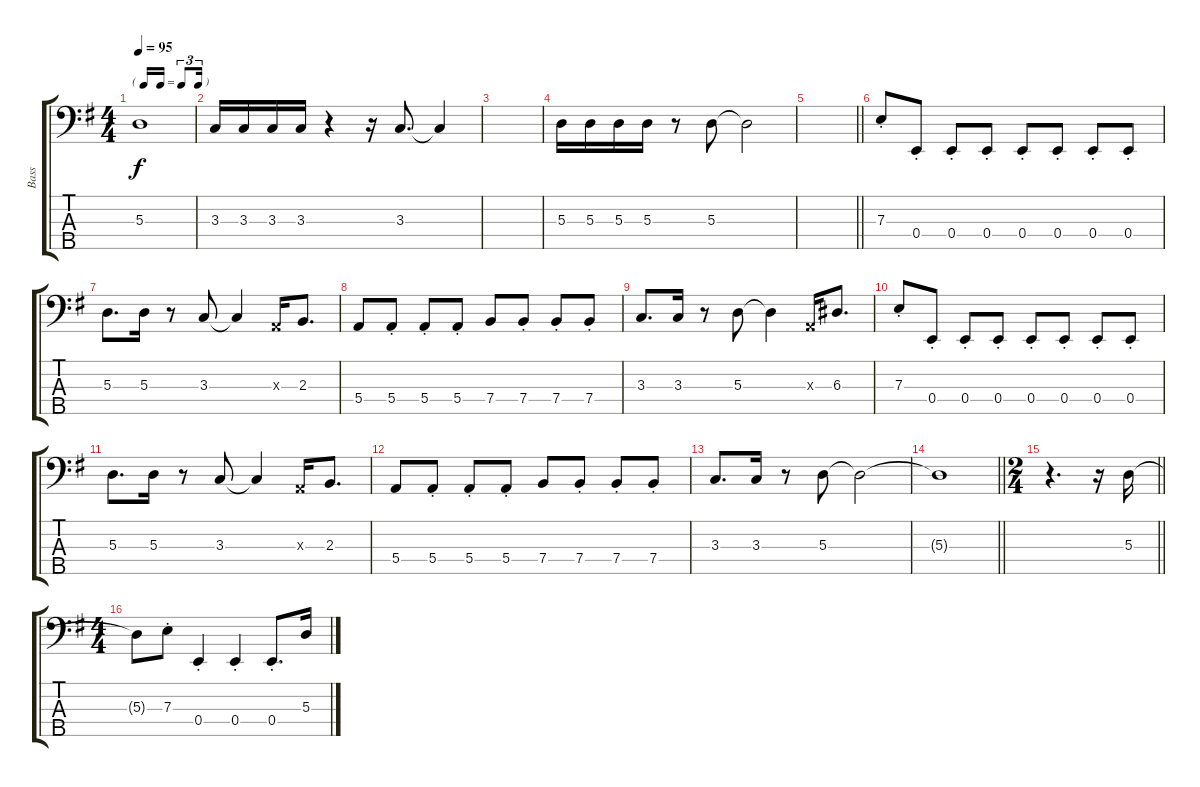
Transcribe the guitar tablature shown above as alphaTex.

\track ("Bass" "Bass") {instrument electricbassfinger}
\staff {score tabs}
\tuning (G2 D2 A1 E1 B0) {hide}
\ts (4 4)
\tf triplet16th
\tempo 95
\clef f4
\ks eminor
5.3{t}.1{dy f} |
3.3.16 3.3.16 3.3.16 3.3.16 r.4 r.16 3.3.8{d} 3.3{t}.4 |
|
5.3.16 5.3.16 5.3.16 5.3.16 r.8 5.3.8 5.3{t}.2 |
\barLineRight lightlight
|
7.3{st}.8 0.4{st}.8 0.4{st}.8 0.4{st}.8 0.4{st}.8 0.4{st}.8 0.4{st}.8 0.4{st}.8 |
5.3.8{d} 5.3.16 r.8 3.3.8 3.3{t}.4 0.3{x}.16 2.3.8{d} |
5.4.8 5.4{st}.8 5.4{st}.8 5.4{st}.8 7.4.8 7.4{st}.8 7.4{st}.8 7.4{st}.8 |
3.3.8{d} 3.3.16 r.8 5.3.8 5.3{t}.4 0.3{x}.16 6.3.8{d} |
7.3{st}.8 0.4{st}.8 0.4{st}.8 0.4{st}.8 0.4{st}.8 0.4{st}.8 0.4{st}.8 0.4{st}.8 |
5.3.8{d} 5.3.16 r.8 3.3.8 3.3{t}.4 0.3{x}.16 2.3.8{d} |
5.4.8 5.4{st}.8 5.4{st}.8 5.4{st}.8 7.4.8 7.4{st}.8 7.4{st}.8 7.4{st}.8 |
3.3.8{d} 3.3.16 r.8 5.3.8 5.3{t}.2 |
\barLineRight lightlight
5.3{t}.1 |
\ts (2 4)
\barLineRight lightlight
r.4{d} r.16 5.3.16 |
\ts (4 4)
5.3{t}.8 7.3{st}.8 0.4{st}.4 0.4{st}.4 0.4{st}.8{d} 5.3.16
